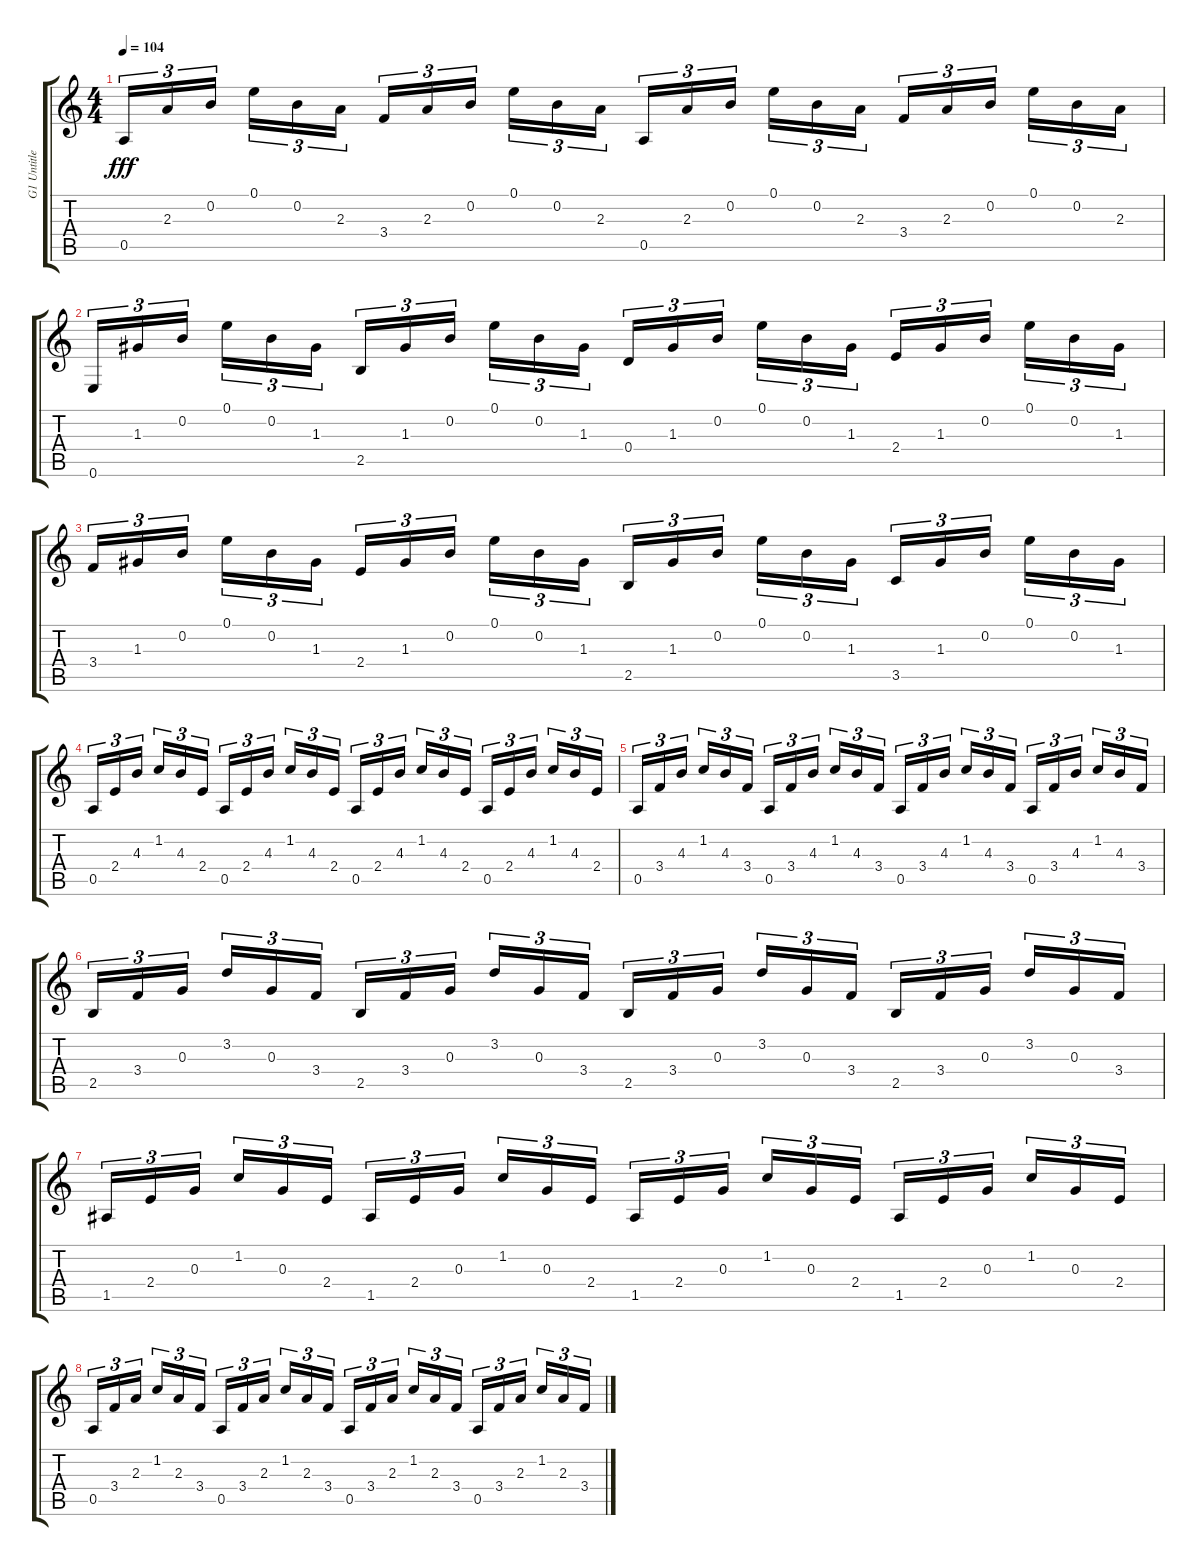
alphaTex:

\track ("G1 Untitled" "G1 Untitle") {instrument acousticguitarnylon}
\staff {score tabs}
\tuning (E4 B3 G3 D3 A2 E2) {hide}
\ts (4 4)
\tempo 104
\clef g2
\ks c
0.5.16{tu (3 2) dy fff} 2.3.16{tu (3 2)} 0.2.16{tu (3 2)} 0.1.16{tu (3 2)} 0.2.16{tu (3 2)} 2.3.16{tu (3 2)} 3.4.16{tu (3 2)} 2.3.16{tu (3 2)} 0.2.16{tu (3 2)} 0.1.16{tu (3 2)} 0.2.16{tu (3 2)} 2.3.16{tu (3 2)} 0.5.16{tu (3 2)} 2.3.16{tu (3 2)} 0.2.16{tu (3 2)} 0.1.16{tu (3 2)} 0.2.16{tu (3 2)} 2.3.16{tu (3 2)} 3.4.16{tu (3 2)} 2.3.16{tu (3 2)} 0.2.16{tu (3 2)} 0.1.16{tu (3 2)} 0.2.16{tu (3 2)} 2.3.16{tu (3 2)} |
0.6.16{tu (3 2)} 1.3.16{tu (3 2)} 0.2.16{tu (3 2)} 0.1.16{tu (3 2)} 0.2.16{tu (3 2)} 1.3.16{tu (3 2)} 2.5.16{tu (3 2)} 1.3.16{tu (3 2)} 0.2.16{tu (3 2)} 0.1.16{tu (3 2)} 0.2.16{tu (3 2)} 1.3.16{tu (3 2)} 0.4.16{tu (3 2)} 1.3.16{tu (3 2)} 0.2.16{tu (3 2)} 0.1.16{tu (3 2)} 0.2.16{tu (3 2)} 1.3.16{tu (3 2)} 2.4.16{tu (3 2)} 1.3.16{tu (3 2)} 0.2.16{tu (3 2)} 0.1.16{tu (3 2)} 0.2.16{tu (3 2)} 1.3.16{tu (3 2)} |
3.4.16{tu (3 2)} 1.3.16{tu (3 2)} 0.2.16{tu (3 2)} 0.1.16{tu (3 2)} 0.2.16{tu (3 2)} 1.3.16{tu (3 2)} 2.4.16{tu (3 2)} 1.3.16{tu (3 2)} 0.2.16{tu (3 2)} 0.1.16{tu (3 2)} 0.2.16{tu (3 2)} 1.3.16{tu (3 2)} 2.5.16{tu (3 2)} 1.3.16{tu (3 2)} 0.2.16{tu (3 2)} 0.1.16{tu (3 2)} 0.2.16{tu (3 2)} 1.3.16{tu (3 2)} 3.5.16{tu (3 2)} 1.3.16{tu (3 2)} 0.2.16{tu (3 2)} 0.1.16{tu (3 2)} 0.2.16{tu (3 2)} 1.3.16{tu (3 2)} |
0.5.16{tu (3 2)} 2.4.16{tu (3 2)} 4.3.16{tu (3 2)} 1.2.16{tu (3 2)} 4.3.16{tu (3 2)} 2.4.16{tu (3 2)} 0.5.16{tu (3 2)} 2.4.16{tu (3 2)} 4.3.16{tu (3 2)} 1.2.16{tu (3 2)} 4.3.16{tu (3 2)} 2.4.16{tu (3 2)} 0.5.16{tu (3 2)} 2.4.16{tu (3 2)} 4.3.16{tu (3 2)} 1.2.16{tu (3 2)} 4.3.16{tu (3 2)} 2.4.16{tu (3 2)} 0.5.16{tu (3 2)} 2.4.16{tu (3 2)} 4.3.16{tu (3 2)} 1.2.16{tu (3 2)} 4.3.16{tu (3 2)} 2.4.16{tu (3 2)} |
0.5.16{tu (3 2)} 3.4.16{tu (3 2)} 4.3.16{tu (3 2)} 1.2.16{tu (3 2)} 4.3.16{tu (3 2)} 3.4.16{tu (3 2)} 0.5.16{tu (3 2)} 3.4.16{tu (3 2)} 4.3.16{tu (3 2)} 1.2.16{tu (3 2)} 4.3.16{tu (3 2)} 3.4.16{tu (3 2)} 0.5.16{tu (3 2)} 3.4.16{tu (3 2)} 4.3.16{tu (3 2)} 1.2.16{tu (3 2)} 4.3.16{tu (3 2)} 3.4.16{tu (3 2)} 0.5.16{tu (3 2)} 3.4.16{tu (3 2)} 4.3.16{tu (3 2)} 1.2.16{tu (3 2)} 4.3.16{tu (3 2)} 3.4.16{tu (3 2)} |
2.5.16{tu (3 2)} 3.4.16{tu (3 2)} 0.3.16{tu (3 2)} 3.2.16{tu (3 2)} 0.3.16{tu (3 2)} 3.4.16{tu (3 2)} 2.5.16{tu (3 2)} 3.4.16{tu (3 2)} 0.3.16{tu (3 2)} 3.2.16{tu (3 2)} 0.3.16{tu (3 2)} 3.4.16{tu (3 2)} 2.5.16{tu (3 2)} 3.4.16{tu (3 2)} 0.3.16{tu (3 2)} 3.2.16{tu (3 2)} 0.3.16{tu (3 2)} 3.4.16{tu (3 2)} 2.5.16{tu (3 2)} 3.4.16{tu (3 2)} 0.3.16{tu (3 2)} 3.2.16{tu (3 2)} 0.3.16{tu (3 2)} 3.4.16{tu (3 2)} |
1.5.16{tu (3 2)} 2.4.16{tu (3 2)} 0.3.16{tu (3 2)} 1.2.16{tu (3 2)} 0.3.16{tu (3 2)} 2.4.16{tu (3 2)} 1.5.16{tu (3 2)} 2.4.16{tu (3 2)} 0.3.16{tu (3 2)} 1.2.16{tu (3 2)} 0.3.16{tu (3 2)} 2.4.16{tu (3 2)} 1.5.16{tu (3 2)} 2.4.16{tu (3 2)} 0.3.16{tu (3 2)} 1.2.16{tu (3 2)} 0.3.16{tu (3 2)} 2.4.16{tu (3 2)} 1.5.16{tu (3 2)} 2.4.16{tu (3 2)} 0.3.16{tu (3 2)} 1.2.16{tu (3 2)} 0.3.16{tu (3 2)} 2.4.16{tu (3 2)} |
0.5.16{tu (3 2)} 3.4.16{tu (3 2)} 2.3.16{tu (3 2)} 1.2.16{tu (3 2)} 2.3.16{tu (3 2)} 3.4.16{tu (3 2)} 0.5.16{tu (3 2)} 3.4.16{tu (3 2)} 2.3.16{tu (3 2)} 1.2.16{tu (3 2)} 2.3.16{tu (3 2)} 3.4.16{tu (3 2)} 0.5.16{tu (3 2)} 3.4.16{tu (3 2)} 2.3.16{tu (3 2)} 1.2.16{tu (3 2)} 2.3.16{tu (3 2)} 3.4.16{tu (3 2)} 0.5.16{tu (3 2)} 3.4.16{tu (3 2)} 2.3.16{tu (3 2)} 1.2.16{tu (3 2)} 2.3.16{tu (3 2)} 3.4.16{tu (3 2)}
